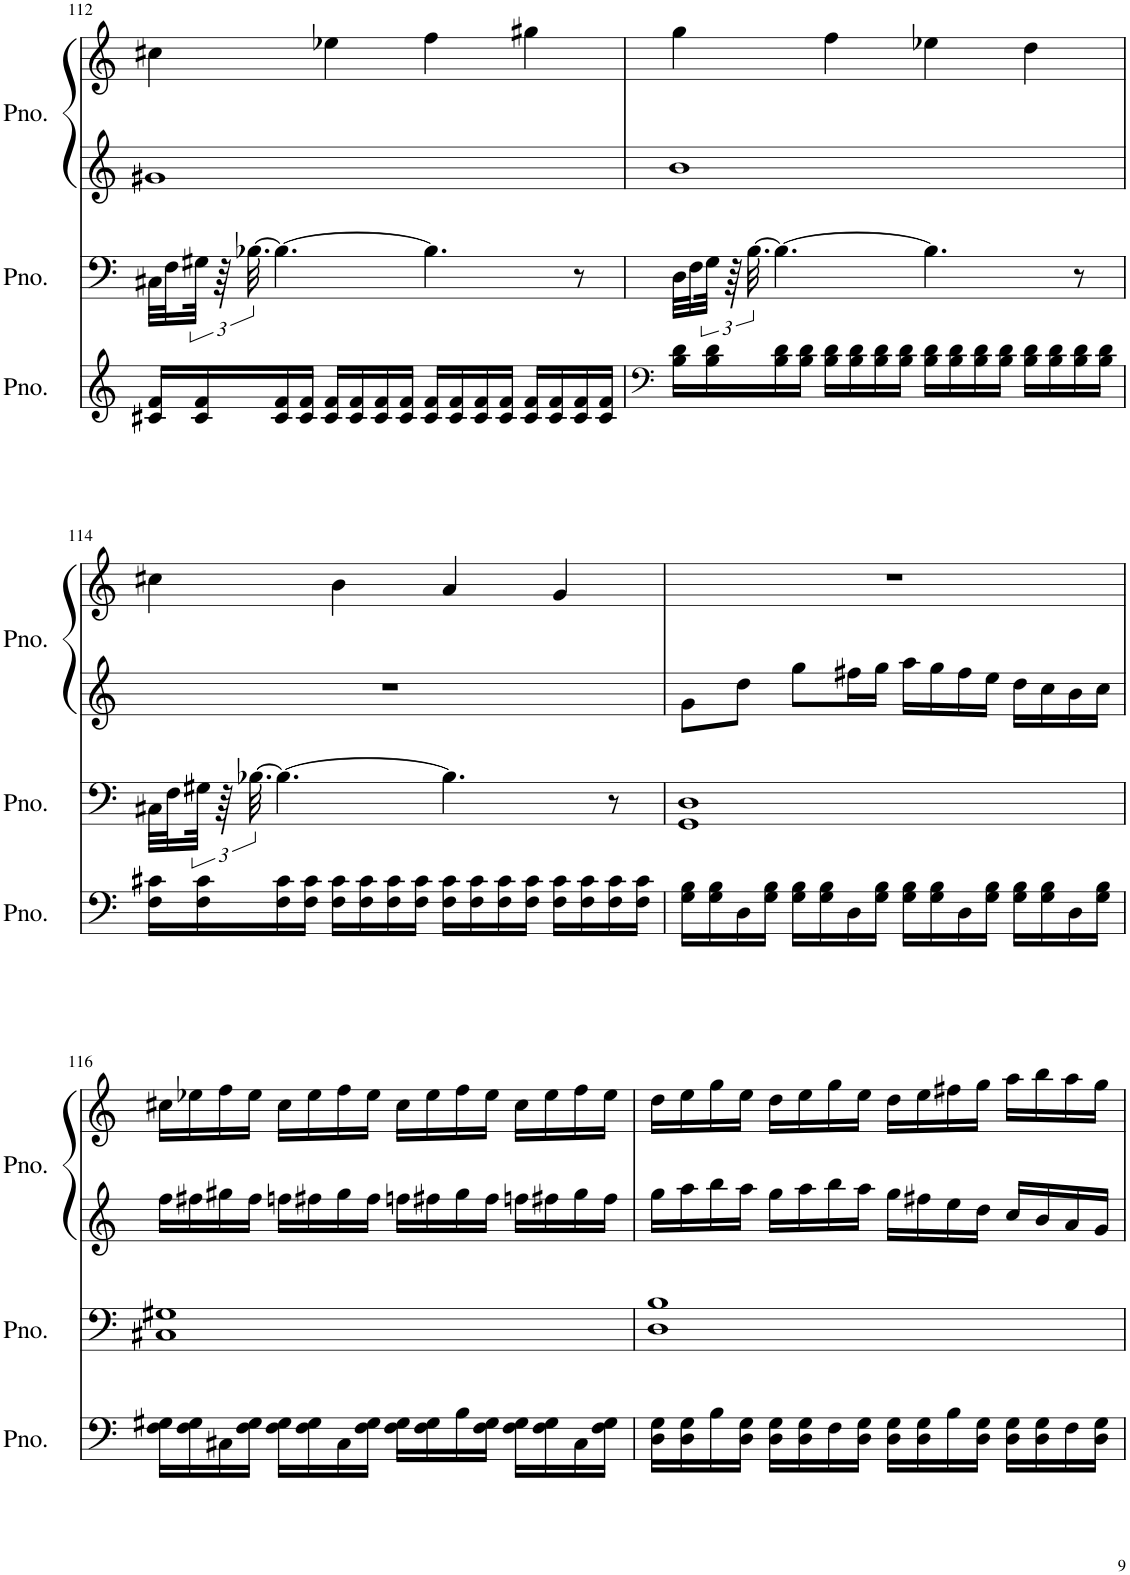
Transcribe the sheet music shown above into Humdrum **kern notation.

**kern	**kern	**kern	**kern
*part3	*part2	*part1	*part1
*staff4	*staff3	*staff2	*staff1
*I"Piano	*I"Piano	*I"Piano	*
*I'Pno.	*I'Pno.	*I'Pno.	*
!!LO:PB:g=z
*clefG2	*clefF4	*clefG2	*clefG2
*k[]	*k[]	*k[]	*k[]
*M4/4	*M4/4	*M4/4	*M4/4
=112	=112	=112	=112
16c#X/ 16f/LL	32C#X\LLL	1g#X	4cc#X\
.	32F\	.	.
16c#/ 16f/	48G#X\JJJ	.	.
.	96r	.	.
.	[48.B-X\	.	.
16c#/ 16f/	4.B-\_	.	.
16c#/ 16f/JJ	.	.	.
16c#/ 16f/LL	.	.	4ee-X\
16c#/ 16f/	.	.	.
16c#/ 16f/	.	.	.
16c#/ 16f/JJ	.	.	.
16c#/ 16f/LL	4.B-\]	.	4ff\
16c#/ 16f/	.	.	.
16c#/ 16f/	.	.	.
16c#/ 16f/JJ	.	.	.
16c#/ 16f/LL	.	.	4gg#X\
16c#/ 16f/	.	.	.
16c#/ 16f/	8r	.	.
16c#/ 16f/JJ	.	.	.
=113	=113	=113	=113
*clefF4	*	*	*
16B\ 16d\LL	32D\LLL	1b	4gg\
.	32F\	.	.
16B\ 16d\	48G\JJJ	.	.
.	96r	.	.
.	[48.B\	.	.
16B\ 16d\	4.B\_	.	.
16B\ 16d\JJ	.	.	.
16B\ 16d\LL	.	.	4ff\
16B\ 16d\	.	.	.
16B\ 16d\	.	.	.
16B\ 16d\JJ	.	.	.
16B\ 16d\LL	4.B\]	.	4ee-X\
16B\ 16d\	.	.	.
16B\ 16d\	.	.	.
16B\ 16d\JJ	.	.	.
16B\ 16d\LL	.	.	4dd\
16B\ 16d\	.	.	.
16B\ 16d\	8r	.	.
16B\ 16d\JJ	.	.	.
!!LO:LB:g=z
=114	=114	=114	=114
16F\ 16c#X\LL	32C#X\LLL	1r	4cc#X\
.	32F\	.	.
16F\ 16c#\	48G#X\JJJ	.	.
.	96r	.	.
.	[48.B-X\	.	.
16F\ 16c#\	4.B-\_	.	.
16F\ 16c#\JJ	.	.	.
16F\ 16c#\LL	.	.	4b\
16F\ 16c#\	.	.	.
16F\ 16c#\	.	.	.
16F\ 16c#\JJ	.	.	.
16F\ 16c#\LL	4.B-\]	.	4a/
16F\ 16c#\	.	.	.
16F\ 16c#\	.	.	.
16F\ 16c#\JJ	.	.	.
16F\ 16c#\LL	.	.	4g/
16F\ 16c#\	.	.	.
16F\ 16c#\	8r	.	.
16F\ 16c#\JJ	.	.	.
=115	=115	=115	=115
16G\ 16B\LL	1GG 1D	8g\L	1r
16G\ 16B\	.	.	.
16D\	.	8dd\J	.
16G\ 16B\JJ	.	.	.
16G\ 16B\LL	.	8gg\L	.
16G\ 16B\	.	.	.
16D\	.	16ff#X\L	.
16G\ 16B\JJ	.	16gg\JJ	.
16G\ 16B\LL	.	16aa\LL	.
16G\ 16B\	.	16gg\	.
16D\	.	16ff#\	.
16G\ 16B\JJ	.	16ee\JJ	.
16G\ 16B\LL	.	16dd\LL	.
16G\ 16B\	.	16cc\	.
16D\	.	16b\	.
16G\ 16B\JJ	.	16cc\JJ	.
!!LO:LB:g=z
=116	=116	=116	=116
16F\ 16G#X\LL	1C#X 1G#X	16ff\LL	16cc#X\LL
16F\ 16G#\	.	16ff#X\	16ee-X\
16C#X\	.	16gg#X\	16ff\
16F\ 16G#\JJ	.	16ff#\JJ	16ee-\JJ
16F\ 16G#\LL	.	16ffn\LL	16cc#\LL
16F\ 16G#\	.	16ff#X\	16ee-\
16C#\	.	16gg#\	16ff\
16F\ 16G#\JJ	.	16ff#\JJ	16ee-\JJ
16F\ 16G#\LL	.	16ffn\LL	16cc#\LL
16F\ 16G#\	.	16ff#X\	16ee-\
16B\	.	16gg#\	16ff\
16F\ 16G#\JJ	.	16ff#\JJ	16ee-\JJ
16F\ 16G#\LL	.	16ffn\LL	16cc#\LL
16F\ 16G#\	.	16ff#X\	16ee-\
16C#\	.	16gg#\	16ff\
16F\ 16G#\JJ	.	16ff#\JJ	16ee-\JJ
=117	=117	=117	=117
16D\ 16G\LL	1D 1B	16gg\LL	16dd\LL
16D\ 16G\	.	16aa\	16ee\
16B\	.	16bb\	16gg\
16D\ 16G\JJ	.	16aa\JJ	16ee\JJ
16D\ 16G\LL	.	16gg\LL	16dd\LL
16D\ 16G\	.	16aa\	16ee\
16F\	.	16bb\	16gg\
16D\ 16G\JJ	.	16aa\JJ	16ee\JJ
16D\ 16G\LL	.	16gg\LL	16dd\LL
16D\ 16G\	.	16ff#X\	16ee\
16B\	.	16ee\	16ff#X\
16D\ 16G\JJ	.	16dd\JJ	16gg\JJ
16D\ 16G\LL	.	16cc/LL	16aa\LL
16D\ 16G\	.	16b/	16bb\
16F\	.	16a/	16aa\
16D\ 16G\JJ	.	16g/JJ	16gg\JJ
=	=	=	=
*-	*-	*-	*-
